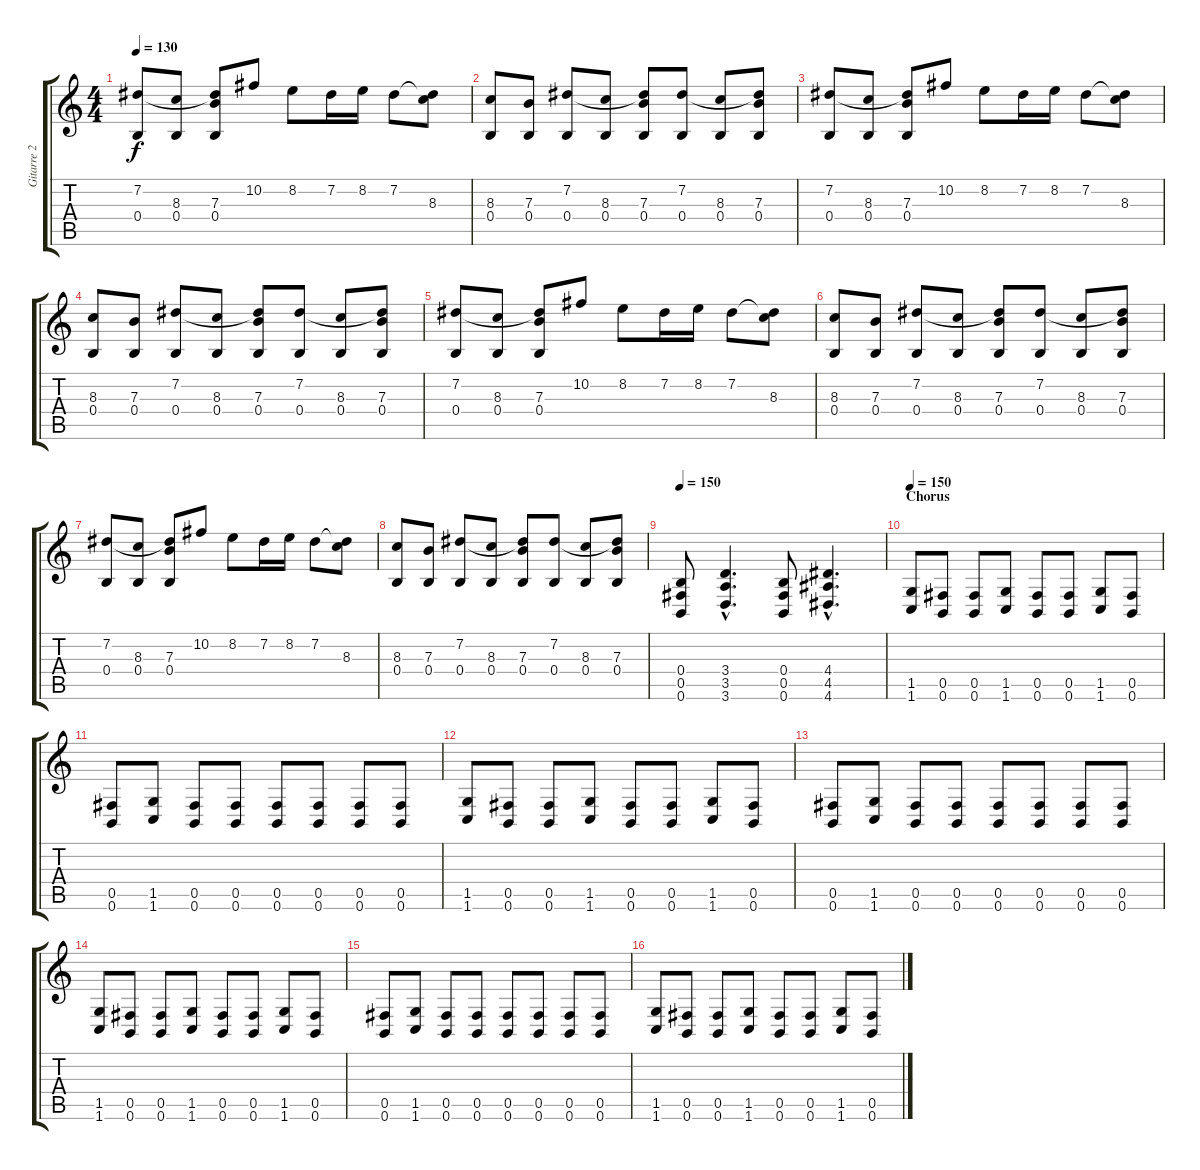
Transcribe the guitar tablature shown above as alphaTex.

\track ("Gitarre 2" "Gitarre 2") {instrument distortionguitar}
\staff {score tabs}
\tuning (Db4 Ab3 E3 B2 Gb2 B1) {hide}
\ts (4 4)
\tempo 130
\clef g2
\ks c
(7.2 0.4).8{dy f} (8.3 0.4).8 (7.2{t} 7.3 0.4).8 10.2.8 8.2.8 7.2.16 8.2.16 7.2.8 (7.2{t} 8.3).8 |
(8.3 0.4).8 (7.3 0.4).8 (7.2 0.4).8 (8.3 0.4).8 (7.2{t} 7.3 0.4).8 (7.2 0.4).8 (8.3 0.4).8 (7.2{t} 7.3 0.4).8 |
(7.2 0.4).8 (8.3 0.4).8 (7.2{t} 7.3 0.4).8 10.2.8 8.2.8 7.2.16 8.2.16 7.2.8 (7.2{t} 8.3).8 |
(8.3 0.4).8 (7.3 0.4).8 (7.2 0.4).8 (8.3 0.4).8 (7.2{t} 7.3 0.4).8 (7.2 0.4).8 (8.3 0.4).8 (7.2{t} 7.3 0.4).8 |
(7.2 0.4).8 (8.3 0.4).8 (7.2{t} 7.3 0.4).8 10.2.8 8.2.8 7.2.16 8.2.16 7.2.8 (7.2{t} 8.3).8 |
(8.3 0.4).8 (7.3 0.4).8 (7.2 0.4).8 (8.3 0.4).8 (7.2{t} 7.3 0.4).8 (7.2 0.4).8 (8.3 0.4).8 (7.2{t} 7.3 0.4).8 |
(7.2 0.4).8 (8.3 0.4).8 (7.2{t} 7.3 0.4).8 10.2.8 8.2.8 7.2.16 8.2.16 7.2.8 (7.2{t} 8.3).8 |
(8.3 0.4).8 (7.3 0.4).8 (7.2 0.4).8 (8.3 0.4).8 (7.2{t} 7.3 0.4).8 (7.2 0.4).8 (8.3 0.4).8 (7.2{t} 7.3 0.4).8 |
\tempo 150
(0.4 0.5 0.6).8 (3.4{hac} 3.5{hac} 3.6{hac}).4{d} (0.4 0.5 0.6).8 (4.4{hac} 4.5{hac} 4.6{hac}).4{d} |
\section ("" "Chorus")
\tempo 150
(1.5 1.6).8 (0.5 0.6).8 (0.5 0.6).8 (1.5 1.6).8 (0.5 0.6).8 (0.5 0.6).8 (1.5 1.6).8 (0.5 0.6).8 |
(0.5 0.6).8 (1.5 1.6).8 (0.5 0.6).8 (0.5 0.6).8 (0.5 0.6).8 (0.5 0.6).8 (0.5 0.6).8 (0.5 0.6).8 |
(1.5 1.6).8 (0.5 0.6).8 (0.5 0.6).8 (1.5 1.6).8 (0.5 0.6).8 (0.5 0.6).8 (1.5 1.6).8 (0.5 0.6).8 |
(0.5 0.6).8 (1.5 1.6).8 (0.5 0.6).8 (0.5 0.6).8 (0.5 0.6).8 (0.5 0.6).8 (0.5 0.6).8 (0.5 0.6).8 |
(1.5 1.6).8 (0.5 0.6).8 (0.5 0.6).8 (1.5 1.6).8 (0.5 0.6).8 (0.5 0.6).8 (1.5 1.6).8 (0.5 0.6).8 |
(0.5 0.6).8 (1.5 1.6).8 (0.5 0.6).8 (0.5 0.6).8 (0.5 0.6).8 (0.5 0.6).8 (0.5 0.6).8 (0.5 0.6).8 |
(1.5 1.6).8 (0.5 0.6).8 (0.5 0.6).8 (1.5 1.6).8 (0.5 0.6).8 (0.5 0.6).8 (1.5 1.6).8 (0.5 0.6).8
